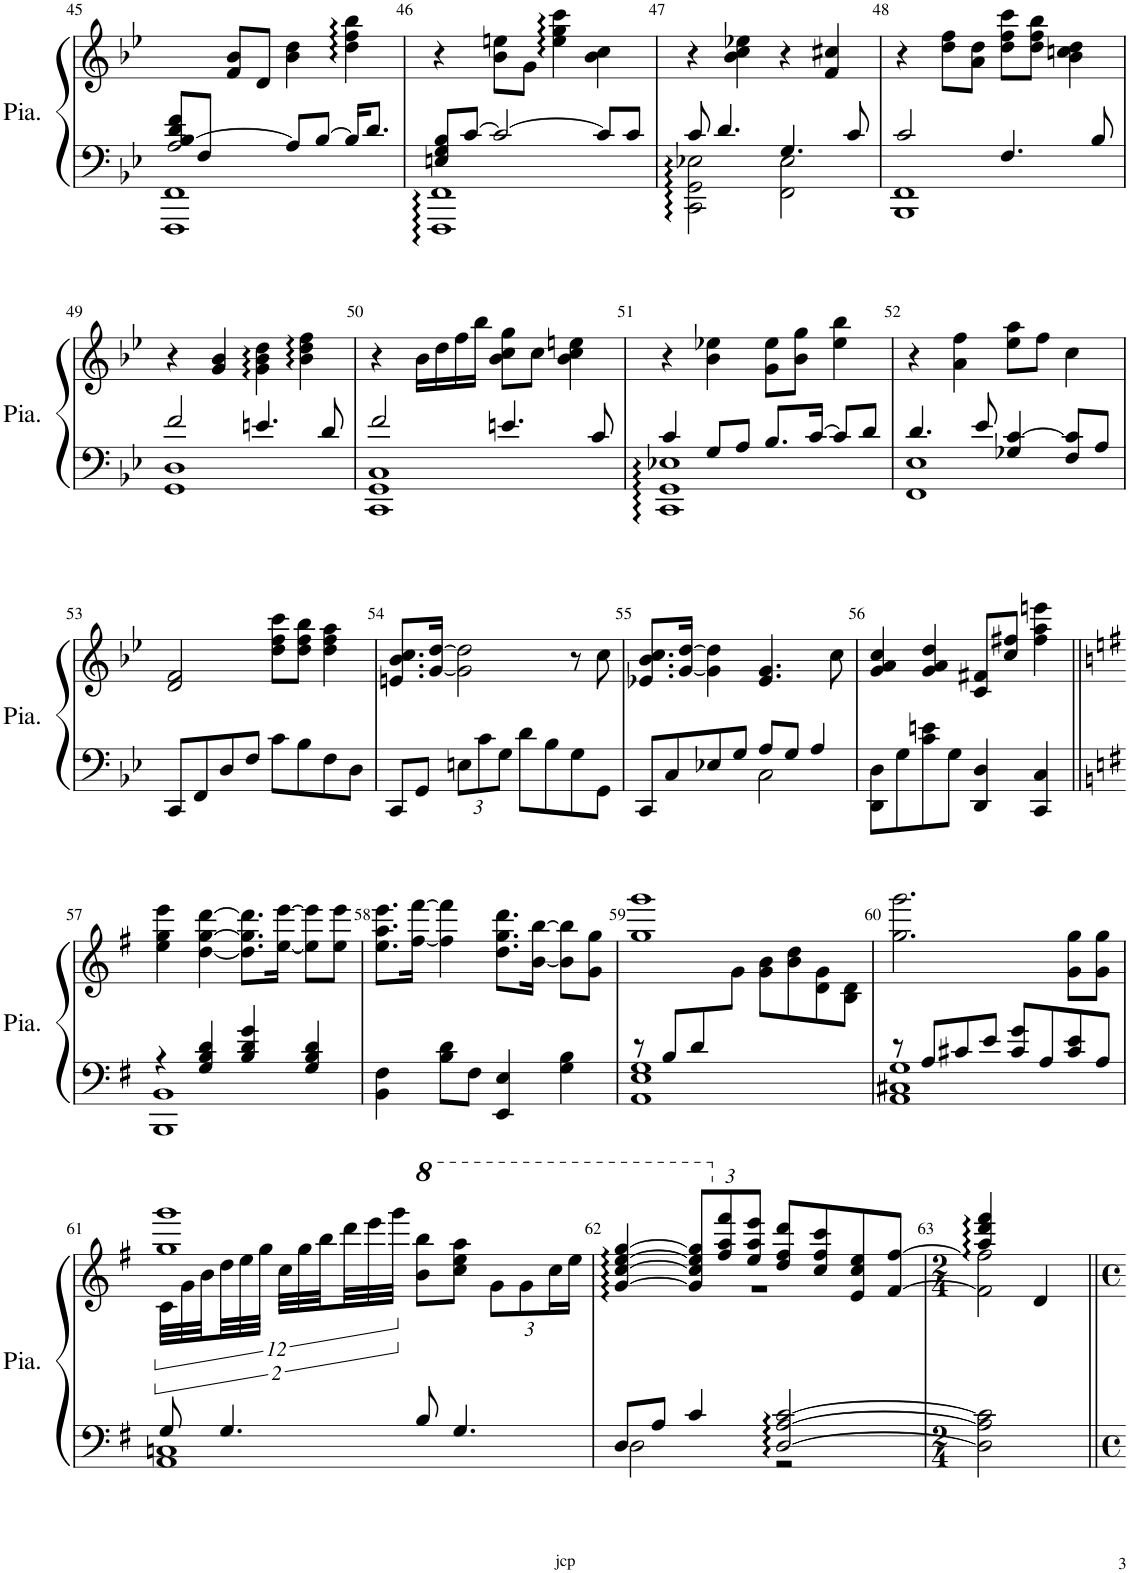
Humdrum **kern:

**kern	**kern
*part1	*part1
*staff2	*staff1
*I"Piano	*
*I'Pia.	*
!!LO:PB:g=z
*clefF4	*clefG2
*k[b-e-]	*k[b-e-]
*M4/4	*M4/4
*met(c)	*met(c)
=45	=45
*^	*
*	*^	*
8B-/ 8d/ 8f/L	[2A/	1FFF 1FF	4ryy
8F/J	.	.	.
2.ryy	.	.	8f/ 8b-/L
.	.	.	8d/J
.	8A/L]	.	4b-\ 4dd\
.	[8B-/J	.	.
.	16B-/KL]	.	4dd\ 4ff\ 4bb-\
.	8.d/J	.	.
*	*v	*v	*
=46	=46	=46
8En/ 8G/ 8B-/L	1FFF 1FF	4r
[8c/J	.	.
2c/_	.	8b-\ 8een\L
.	.	8g\J
.	.	4ee\ 4gg\ 4ccc\
8c/L]	.	4b-\ 4cc\
8c/J	.	.
=47	=47	=47
8c/	2CC\ 2GG\ 2E-X\	4r
4.d/	.	.
.	.	4b-\ 4cc\ 4ee-X\
4.G/	2FF\ 2E-\	4r
.	.	4f/ 4cc#X/
8c/	.	.
=48	=48	=48
2c/	1BBB- 1FF	4r
.	.	8dd\ 8ff\L
.	.	8a\ 8dd\J
4.F/	.	8dd\ 8ff\ 8ccc\L
.	.	8dd\ 8ff\ 8bb-\J
.	.	4b-\ 4ccn\ 4dd\
8B-/	.	.
!!LO:LB:g=z
=49	=49	=49
2f/	1GG 1D	4r
.	.	4g/ 4b-/
4.en/	.	4g\ 4b-\ 4dd\
.	.	4b-\ 4dd\ 4ff\
8d/	.	.
=50	=50	=50
2f/	1CC 1GG 1C	4r
.	.	16b-\LL
.	.	16dd\
.	.	16ff\
.	.	16bb-\JJ
4.en/	.	8b-\ 8cc\ 8gg\L
.	.	8cc\J
.	.	4b-\ 4cc\ 4een\
8c/	.	.
=51	=51	=51
4c/	1CC 1GG 1E-X	4r
8G/L	.	4b-\ 4ee-X\
8A/J	.	.
8.B-/L	.	8g\ 8ee-\L
.	.	8b-\ 8gg\J
[16c/Jk	.	.
8c/L]	.	4ee-\ 4bb-\
8d/J	.	.
=52	=52	=52
4.d/	1FF 1E-	4r
.	.	4a\ 4ff\
8e-/	.	.
4G-X/ [4c/	.	8ee-\ 8aa\L
.	.	8ff\J
8F/ 8c/]L	.	4cc\
8A/J	.	.
*v	*v	*
!!LO:LB:g=z
=53	=53
8CC/L	2d/ 2f/
8FF/	.
8D/	.
8F/J	.
8c\L	8dd\ 8ff\ 8ccc\L
8B-\	8dd\ 8ff\ 8bb-\J
8F\	4dd\ 4ff\ 4aa\
8D\J	.
=54	=54
8CC/L	8.en/ 8.b-/ 8.cc/L
8GG/J	.
.	[16g/ [16dd/Jk
*Xbrackettup	*
12En\L	2g\] 2dd\]
12c\	.
12G\J	.
8d\L	.
8B-\	.
8G\	8r
8GG\J	8cc\
=55	=55
*^	*
8CC/L	2ryy	8.e-X/ 8.b-/ 8.cc/L
8C/	.	.
.	.	[16g/ [16dd/Jk
8E-X/	.	4g\] 4dd\]
8G/J	.	.
8A/L	2C\	4.e-/ 4.g/
8G/J	.	.
4A/	.	.
.	.	8cc\
*v	*v	*
=56	=56
8DD\ 8D\L	4g/ 4a/ 4cc/
8G\	.
8c\ 8en\	4g/ 4a/ 4dd/
8G\J	.
4DD/ 4D/	8c/ 8f#X/L
.	8cc/ 8ff#X/J
4CC/ 4C/	4ff#\ 4aa\ 4eeen\
!!LO:LB:g=z
=57||	=57||
*k[f#]	*k[f#]
*^	*
4r	1BBB 1BB	4ee\ 4gg\ 4eee\
4G/ 4B/ 4d/	.	[4dd\ [4gg\ [4ddd\
4B/ 4d/ 4g/	.	8.dd\] 8.gg\] 8.ddd\]L
.	.	[16ee\ [16eee\Jk
4G/ 4B/ 4d/	.	8ee\] 8eee\]L
.	.	8ee\ 8eee\J
*v	*v	*
=58	=58
4BB\ 4F#\	8.ee\ 8.aa\ 8.eee\L
.	[16ff#\ [16fff#\Jk
8B\ 8d\L	4ff#\] 4fff#\]
8F#\J	.
4EE/ 4E/	8.dd\ 8.gg\ 8.ddd\L
.	[16b\ [16bb\Jk
4G\ 4B\	8b\] 8bb\]L
.	8g\ 8gg\J
=59	=59
*^	*^
8r	1AA 1E 1G	1gg 1ggg	4.ryy
8B/L	.	.	.
8d/	.	.	.
2ryy	.	.	8g\J
.	.	.	8g\ 8b\L
.	.	.	8b\ 8dd\
.	.	.	8d\ 8g\
8ryy	.	.	8B\ 8d\J
*	*	*v	*v
=60	=60	=60
8r	1AA 1C#X 1G	2.gg\ 2.ggg\
8A/L	.	.
8c#X/	.	.
8e/J	.	.
8c#/ 8g/L	.	.
8A/	.	.
8c#/ 8e/	.	8g\ 8gg\L
8A/J	.	8g\ 8gg\J
!!LO:LB:g=z
=61	=61	=61
*	*	*^
8G/	1AA 1Cn	1gg 1ggg	24c\LLL
.	.	.	24g\
.	.	.	24b\
4.G/	.	.	24dd\
.	.	.	24ee\
.	.	.	24gg\JJJ
.	.	.	24cc\LLL
.	.	.	24gg\
.	.	.	24bb\
.	.	.	24ddd\
.	.	.	24eee\
.	.	.	24ggg\JJJ
*	*	*8va	*
8B/	.	.	8bb\ 8bbb\L
4.G/	.	.	8ccc\ 8eee\ 8aaa\J
*	*	*	*Xbrackettup
.	.	.	12gg\L
.	.	.	12gg\
.	.	.	24ccc\L
.	.	.	24eee\JJ
=62	=62	=62	=62
8D/L	2D\	[4gg/ [4ccc/ [4eee/ [4ggg/	1r
8A/J	.	.	.
4c/	.	12gg/] 12ccc/] 12eee/] 12ggg/]L	.
*	*	*X8va	*
.	.	12ff#/ 12aa/ 12fff#/	.
.	.	12ee/ 12aa/ 12eee/J	.
[2D/ [2A/ [2c/	2r	8dd/ 8ff#/ 8ddd/L	.
.	.	8cc/ 8ff#/ 8ccc/	.
.	.	8e/ 8cc/ 8ee/	.
.	.	[8f#/ [8ff#/J	.
*v	*v	*	*
=63	=63	=63
*M2/4	*M2/4	*
2D\] 2A\] 2c\]	4aa/ 4ddd/ 4fff#/	2f#\] 2ff#\]
.	4d/	.
*	*v	*v
=||	=||
*-	*-
